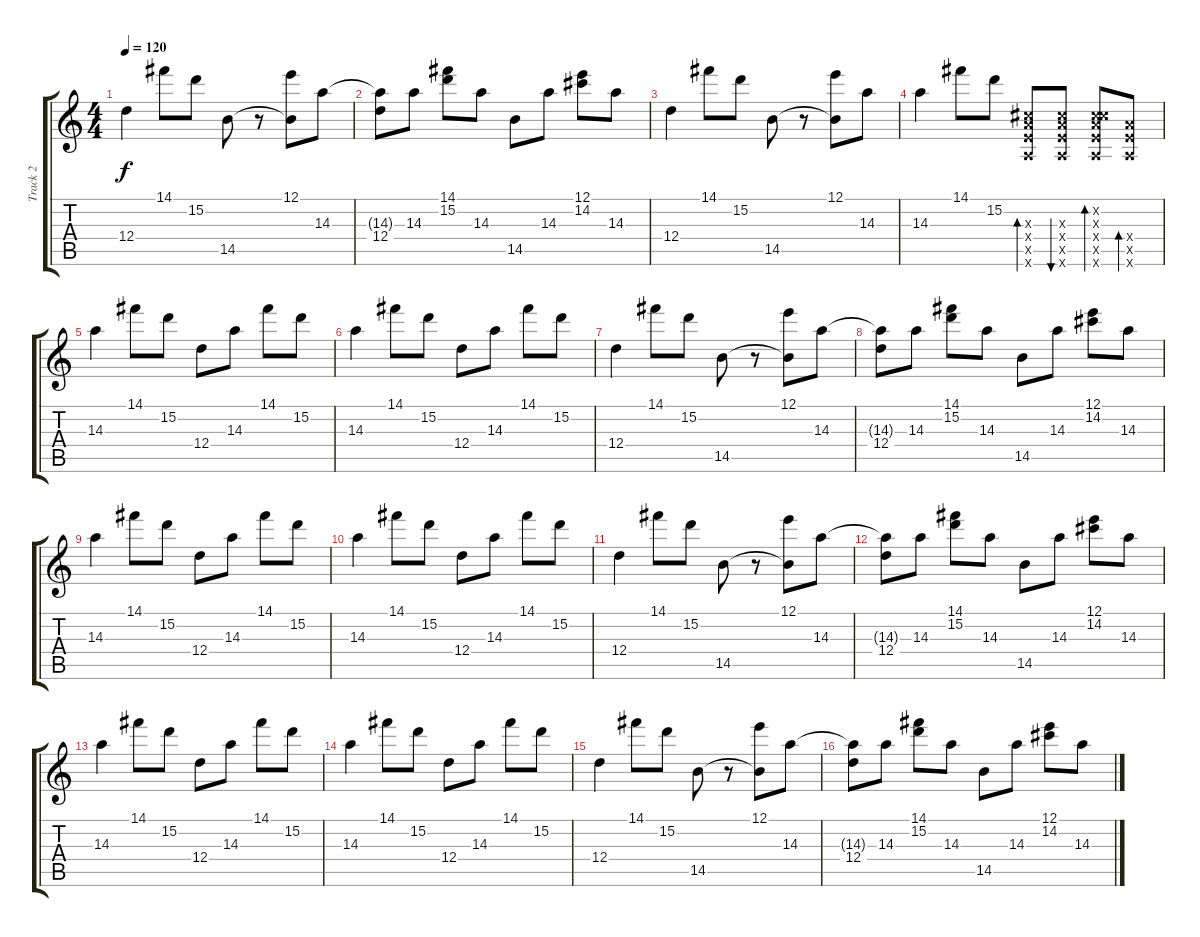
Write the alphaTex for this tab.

\track ("Track 2" "Track 2") {instrument electricguitarjazz}
\staff {score tabs}
\tuning (E4 B3 G3 D3 A2 E2) {hide}
\ts (4 4)
\tempo 120
\clef g2
\ks c
12.4.4{dy f} 14.1.8 15.2.8 14.5.8 r.8 (12.1 14.5{t}).8 14.3.8 |
(14.3{t} 12.4).8 14.3.8 (14.1 15.2).8 14.3.8 14.5.8 14.3.8 (12.1 14.2).8 14.3.8 |
12.4.4 14.1.8 15.2.8 14.5.8 r.8 (12.1 14.5{t}).8 14.3.8 |
14.3.4 14.1.8 15.2.8 (6.3{x} 7.4{x} 7.5{x} 5.6{x}).8{bd 60} (6.3{x} 7.4{x} 7.5{x} 5.6{x}).8{bu 60} (2.2{x} 6.3{x} 7.4{x} 7.5{x} 5.6{x}).8{bd 60} (7.4{x} 7.5{x} 5.6{x}).8{bd 60} |
14.3.4 14.1.8 15.2.8 12.4.8 14.3.8 14.1.8 15.2.8 |
14.3.4 14.1.8 15.2.8 12.4.8 14.3.8 14.1.8 15.2.8 |
12.4.4 14.1.8 15.2.8 14.5.8 r.8 (12.1 14.5{t}).8 14.3.8 |
(14.3{t} 12.4).8 14.3.8 (14.1 15.2).8 14.3.8 14.5.8 14.3.8 (12.1 14.2).8 14.3.8 |
14.3.4 14.1.8 15.2.8 12.4.8 14.3.8 14.1.8 15.2.8 |
14.3.4 14.1.8 15.2.8 12.4.8 14.3.8 14.1.8 15.2.8 |
12.4.4 14.1.8 15.2.8 14.5.8 r.8 (12.1 14.5{t}).8 14.3.8 |
(14.3{t} 12.4).8 14.3.8 (14.1 15.2).8 14.3.8 14.5.8 14.3.8 (12.1 14.2).8 14.3.8 |
14.3.4 14.1.8 15.2.8 12.4.8 14.3.8 14.1.8 15.2.8 |
14.3.4 14.1.8 15.2.8 12.4.8 14.3.8 14.1.8 15.2.8 |
12.4.4 14.1.8 15.2.8 14.5.8 r.8 (12.1 14.5{t}).8 14.3.8 |
(14.3{t} 12.4).8 14.3.8 (14.1 15.2).8 14.3.8 14.5.8 14.3.8 (12.1 14.2).8 14.3.8
